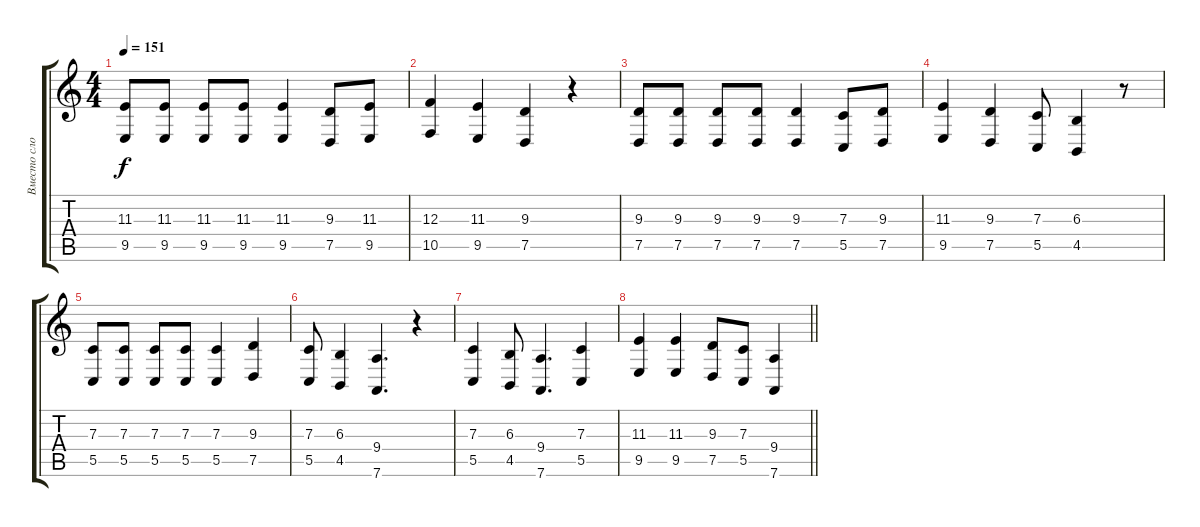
\track ("Вместо слов" "Вместо сло") {instrument fx5brightness}
\staff {score tabs}
\tuning (D4 A3 F3 C3 G2 D2) {hide}
\ts (4 4)
\tempo 151
\clef g2
\ks c
(11.3 9.5).8{dy f} (11.3 9.5).8 (11.3 9.5).8 (11.3 9.5).8 (11.3 9.5).4 (9.3 7.5).8 (11.3 9.5).8 |
(12.3 10.5).4 (11.3 9.5).4 (9.3 7.5).4 r.4 |
(9.3 7.5).8 (9.3 7.5).8 (9.3 7.5).8 (9.3 7.5).8 (9.3 7.5).4 (7.3 5.5).8 (9.3 7.5).8 |
(11.3 9.5).4 (9.3 7.5).4 (7.3 5.5).8 (6.3 4.5).4 r.8 |
(7.3 5.5).8 (7.3 5.5).8 (7.3 5.5).8 (7.3 5.5).8 (7.3 5.5).4 (9.3 7.5).4 |
(7.3 5.5).8 (6.3 4.5).4 (9.4 7.6).4{d} r.4 |
(7.3 5.5).4 (6.3 4.5).8 (9.4 7.6).4{d} (7.3 5.5).4 |
\barLineRight lightlight
(11.3 9.5).4 (11.3 9.5).4 (9.3 7.5).8 (7.3 5.5).8 (9.4 7.6).4
